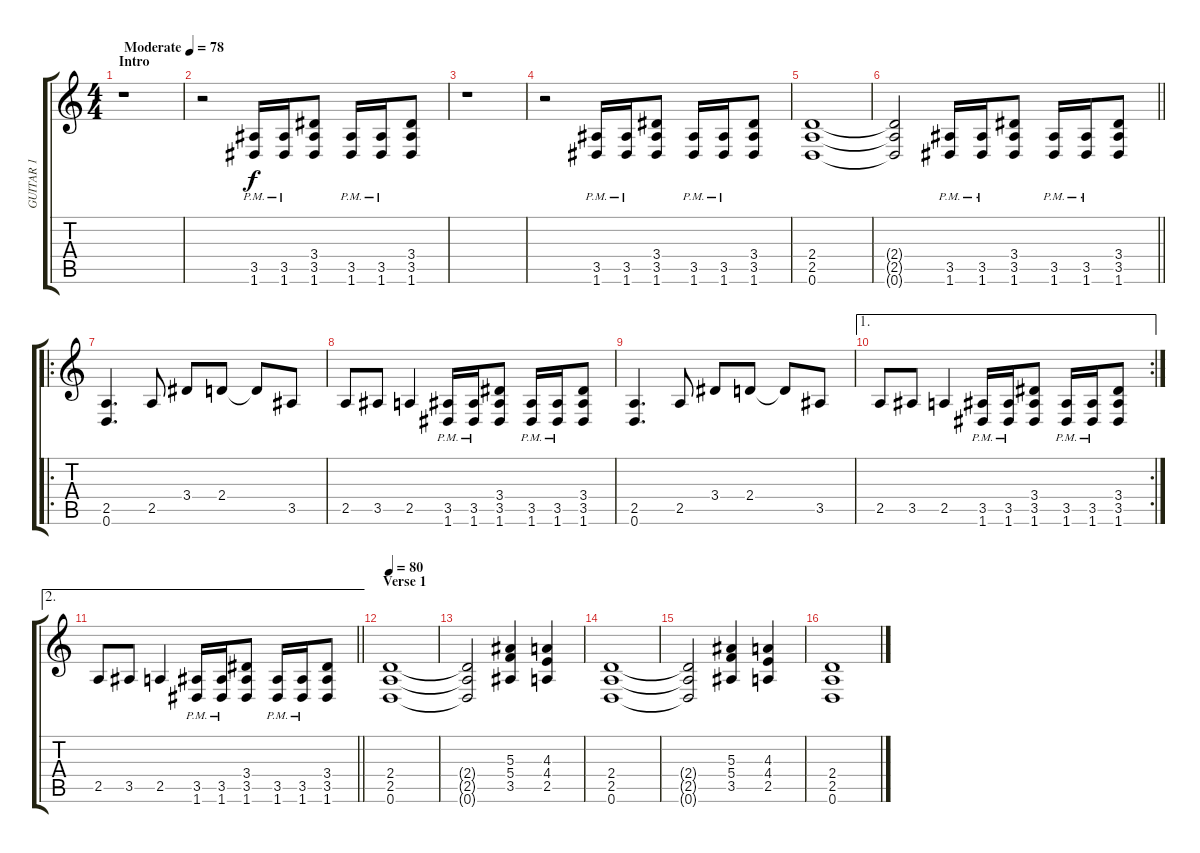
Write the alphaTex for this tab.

\track ("GUITAR 1" "GUITAR 1") {instrument overdrivenguitar}
\staff {score tabs}
\tuning (D4 A3 F3 C3 G2 D2) {hide}
\ts (4 4)
\section ("" "Intro")
\tempo (78 "Moderate")
\clef g2
\ks c
r.1{dy f instrument overdrivenguitar} |
r.2 (3.5{pm} 1.6{pm}).16 (3.5{pm} 1.6{pm}).16 (3.4 3.5 1.6).8 (3.5{pm} 1.6{pm}).16 (3.5{pm} 1.6{pm}).16 (3.4 3.5 1.6).8 |
r.1 |
r.2 (3.5{pm} 1.6{pm}).16 (3.5{pm} 1.6{pm}).16 (3.4 3.5 1.6).8 (3.5{pm} 1.6{pm}).16 (3.5{pm} 1.6{pm}).16 (3.4 3.5 1.6).8 |
(2.4 2.5 0.6).1 |
\barLineRight lightlight
(2.4{t} 2.5{t} 0.6{t}).2 (3.5{pm} 1.6{pm}).16 (3.5{pm} 1.6{pm}).16 (3.4 3.5 1.6).8 (3.5{pm} 1.6{pm}).16 (3.5{pm} 1.6{pm}).16 (3.4 3.5 1.6).8 |
\ro
(2.5 0.6).4{d} 2.5.8 3.4.8 2.4.8 2.4{t}.8 3.5.8 |
2.5.8 3.5.8 2.5.4 (3.5{pm} 1.6{pm}).16 (3.5{pm} 1.6{pm}).16 (3.4 3.5 1.6).8 (3.5{pm} 1.6{pm}).16 (3.5{pm} 1.6{pm}).16 (3.4 3.5 1.6).8 |
(2.5 0.6).4{d} 2.5.8 3.4.8 2.4.8 2.4{t}.8 3.5.8 |
\ae 1
\rc 2
2.5.8 3.5.8 2.5.4 (3.5{pm} 1.6{pm}).16 (3.5{pm} 1.6{pm}).16 (3.4 3.5 1.6).8 (3.5{pm} 1.6{pm}).16 (3.5{pm} 1.6{pm}).16 (3.4 3.5 1.6).8 |
\ae 2
\barLineRight lightlight
2.5.8 3.5.8 2.5.4 (3.5{pm} 1.6{pm}).16 (3.5{pm} 1.6{pm}).16 (3.4 3.5 1.6).8 (3.5{pm} 1.6{pm}).16 (3.5{pm} 1.6{pm}).16 (3.4 3.5 1.6).8 |
\section ("" "Verse 1")
\tempo 80
(2.4 2.5 0.6).1 |
(2.4{t} 2.5{t} 0.6{t}).2 (5.3 5.4 3.5).4 (4.3 4.4 2.5).4 |
(2.4 2.5 0.6).1 |
(2.4{t} 2.5{t} 0.6{t}).2 (5.3 5.4 3.5).4 (4.3 4.4 2.5).4 |
(2.4 2.5 0.6).1
